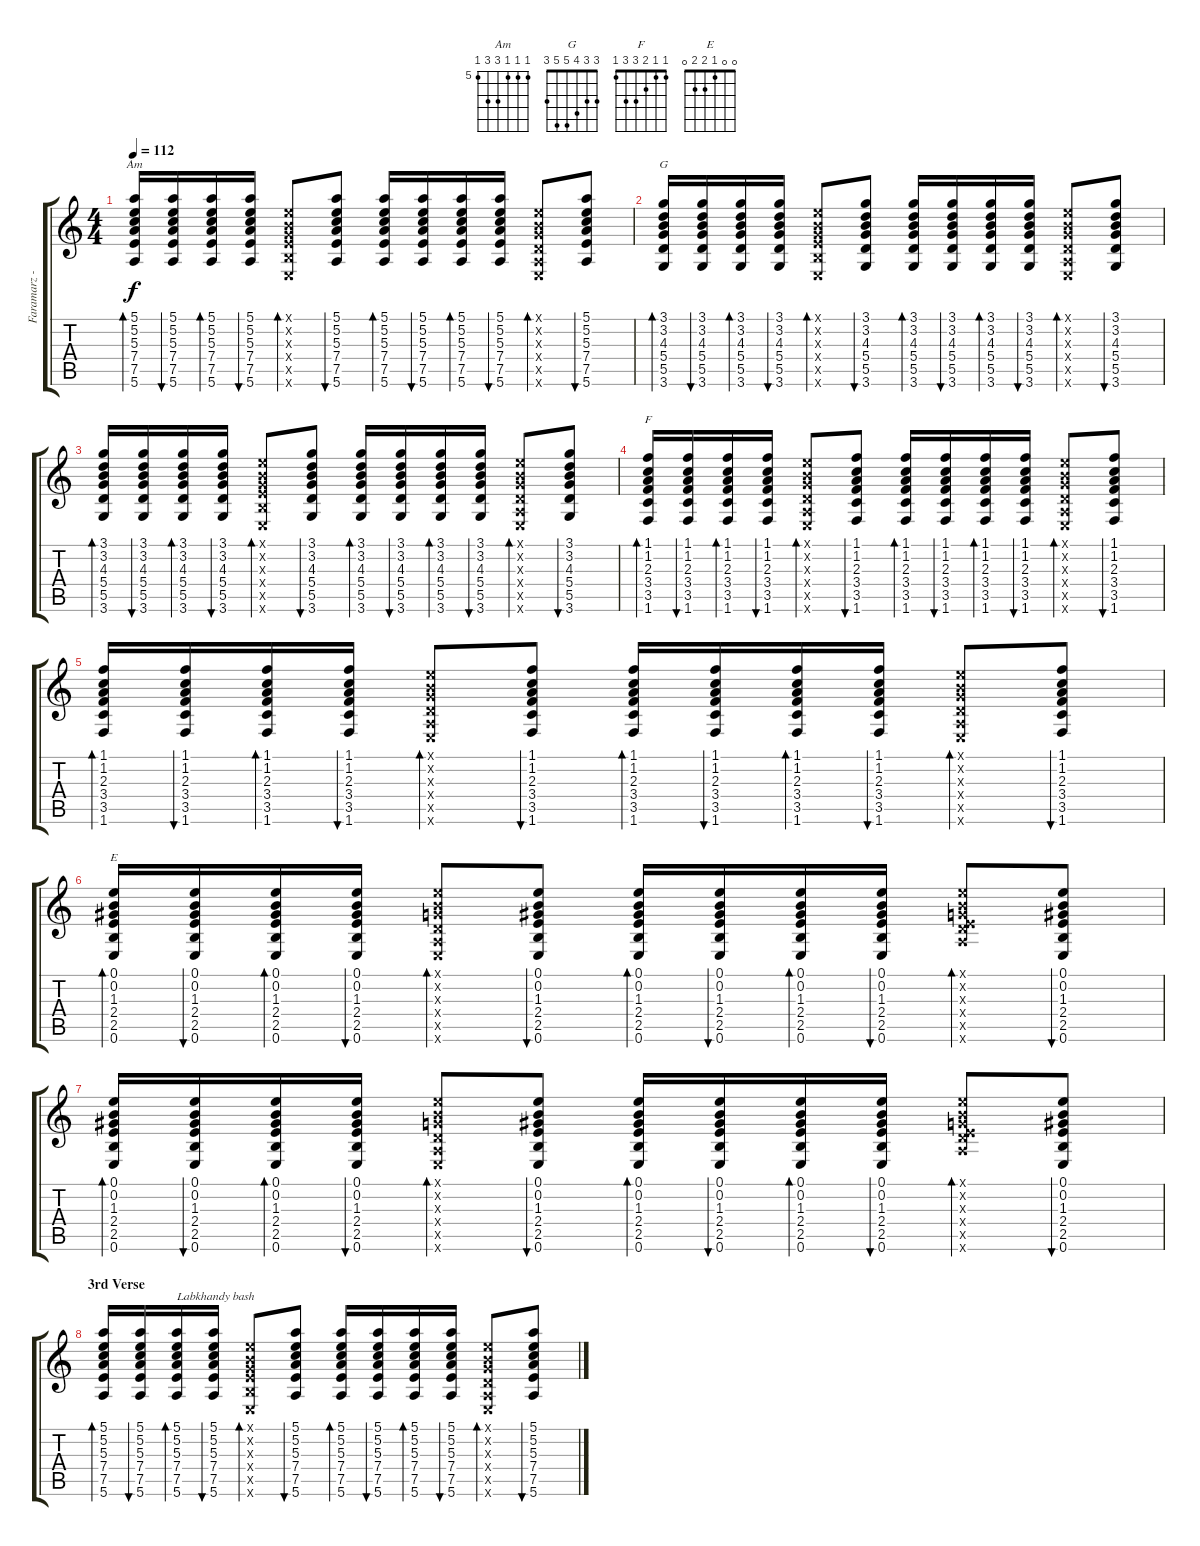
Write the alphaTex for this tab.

\track ("Faramarz - Guitar Rythm" "Faramarz -") {instrument acousticguitarnylon}
\staff {score tabs}
\tuning (E4 B3 G3 D3 A2 E2) {hide}
\chord ("Am" 5 5 5 7 7 5) {firstfret 5}
\chord ("G" 3 3 4 5 5 3)
\chord ("F" 1 1 2 3 3 1)
\chord ("E" 0 0 1 2 2 0)
\ts (4 4)
\tempo 112
\clef g2
\ks c
(5.1 5.2 5.3 7.4 7.5 5.6).16{bd 30 ch "Am" dy f} (5.1 5.2 5.3 7.4 7.5 5.6).16{bu 30} (5.1 5.2 5.3 7.4 7.5 5.6).16{bd 30} (5.1 5.2 5.3 7.4 7.5 5.6).16{bu 30} (0.1{x} 0.2{x} 0.3{x} 2.4{x} 2.5{x} 0.6{x}).8{bd 30} (5.1 5.2 5.3 7.4 7.5 5.6).8{bu 30} (5.1 5.2 5.3 7.4 7.5 5.6).16{bd 30} (5.1 5.2 5.3 7.4 7.5 5.6).16{bu 30} (5.1 5.2 5.3 7.4 7.5 5.6).16{bd 30} (5.1 5.2 5.3 7.4 7.5 5.6).16{bu 30} (0.1{x} 0.2{x} 0.3{x} 0.4{x} 0.5{x} 0.6{x}).8{bd 30} (5.1 5.2 5.3 7.4 7.5 5.6).8{bu 30} |
(3.1 3.2 4.3 5.4 5.5 3.6).16{bd 30 ch "G"} (3.1 3.2 4.3 5.4 5.5 3.6).16{bu 30} (3.1 3.2 4.3 5.4 5.5 3.6).16{bd 30} (3.1 3.2 4.3 5.4 5.5 3.6).16{bu 30} (0.1{x} 0.2{x} 0.3{x} 2.4{x} 2.5{x} 0.6{x}).8{bd 30} (3.1 3.2 4.3 5.4 5.5 3.6).8{bu 30} (3.1 3.2 4.3 5.4 5.5 3.6).16{bd 30} (3.1 3.2 4.3 5.4 5.5 3.6).16{bu 30} (3.1 3.2 4.3 5.4 5.5 3.6).16{bd 30} (3.1 3.2 4.3 5.4 5.5 3.6).16{bu 30} (0.1{x} 0.2{x} 0.3{x} 0.4{x} 0.5{x} 0.6{x}).8{bd 30} (3.1 3.2 4.3 5.4 5.5 3.6).8{bu 30} |
(3.1 3.2 4.3 5.4 5.5 3.6).16{bd 30} (3.1 3.2 4.3 5.4 5.5 3.6).16{bu 30} (3.1 3.2 4.3 5.4 5.5 3.6).16{bd 30} (3.1 3.2 4.3 5.4 5.5 3.6).16{bu 30} (0.1{x} 0.2{x} 0.3{x} 2.4{x} 2.5{x} 0.6{x}).8{bd 30} (3.1 3.2 4.3 5.4 5.5 3.6).8{bu 30} (3.1 3.2 4.3 5.4 5.5 3.6).16{bd 30} (3.1 3.2 4.3 5.4 5.5 3.6).16{bu 30} (3.1 3.2 4.3 5.4 5.5 3.6).16{bd 30} (3.1 3.2 4.3 5.4 5.5 3.6).16{bu 30} (0.1{x} 0.2{x} 0.3{x} 0.4{x} 0.5{x} 0.6{x}).8{bd 30} (3.1 3.2 4.3 5.4 5.5 3.6).8{bu 30} |
(1.1 1.2 2.3 3.4 3.5 1.6).16{bd 30 ch "F"} (1.1 1.2 2.3 3.4 3.5 1.6).16{bu 30} (1.1 1.2 2.3 3.4 3.5 1.6).16{bd 30} (1.1 1.2 2.3 3.4 3.5 1.6).16{bu 30} (0.1{x} 0.2{x} 0.3{x} 0.4{x} 0.5{x} 0.6{x}).8{bd 30} (1.1 1.2 2.3 3.4 3.5 1.6).8{bu 30} (1.1 1.2 2.3 3.4 3.5 1.6).16{bd 30} (1.1 1.2 2.3 3.4 3.5 1.6).16{bu 30} (1.1 1.2 2.3 3.4 3.5 1.6).16{bd 30} (1.1 1.2 2.3 3.4 3.5 1.6).16{bu 30} (0.1{x} 0.2{x} 0.3{x} 0.4{x} 0.5{x} 0.6{x}).8{bd 30} (1.1 1.2 2.3 3.4 3.5 1.6).8{bu 30} |
(1.1 1.2 2.3 3.4 3.5 1.6).16{bd 30} (1.1 1.2 2.3 3.4 3.5 1.6).16{bu 30} (1.1 1.2 2.3 3.4 3.5 1.6).16{bd 30} (1.1 1.2 2.3 3.4 3.5 1.6).16{bu 30} (0.1{x} 0.2{x} 0.3{x} 0.4{x} 0.5{x} 0.6{x}).8{bd 30} (1.1 1.2 2.3 3.4 3.5 1.6).8{bu 30} (1.1 1.2 2.3 3.4 3.5 1.6).16{bd 30} (1.1 1.2 2.3 3.4 3.5 1.6).16{bu 30} (1.1 1.2 2.3 3.4 3.5 1.6).16{bd 30} (1.1 1.2 2.3 3.4 3.5 1.6).16{bu 30} (0.1{x} 0.2{x} 0.3{x} 0.4{x} 0.5{x} 0.6{x}).8{bd 30} (1.1 1.2 2.3 3.4 3.5 1.6).8{bu 30} |
(0.1 0.2 1.3 2.4 2.5 0.6).16{bd 30 ch "E"} (0.1 0.2 1.3 2.4 2.5 0.6).16{bu 30} (0.1 0.2 1.3 2.4 2.5 0.6).16{bd 30} (0.1 0.2 1.3 2.4 2.5 0.6).16{bu 30} (0.1{x} 0.2{x} 0.3{x} 0.4{x} 0.5{x} 0.6{x}).8{bd 30} (0.1 0.2 1.3 2.4 2.5 0.6).8{bu 30} (0.1 0.2 1.3 2.4 2.5 0.6).16{bd 30} (0.1 0.2 1.3 2.4 2.5 0.6).16{bu 30} (0.1 0.2 1.3 2.4 2.5 0.6).16{bd 30} (0.1 0.2 1.3 2.4 2.5 0.6).16{bu 30} (0.1{x} 0.2{x} 0.3{x} 0.4{x} 0.5{x} 12.6{x}).8{bd 30} (0.1 0.2 1.3 2.4 2.5 0.6).8{bu 30} |
(0.1 0.2 1.3 2.4 2.5 0.6).16{bd 30} (0.1 0.2 1.3 2.4 2.5 0.6).16{bu 30} (0.1 0.2 1.3 2.4 2.5 0.6).16{bd 30} (0.1 0.2 1.3 2.4 2.5 0.6).16{bu 30} (0.1{x} 0.2{x} 0.3{x} 0.4{x} 0.5{x} 0.6{x}).8{bd 30} (0.1 0.2 1.3 2.4 2.5 0.6).8{bu 30} (0.1 0.2 1.3 2.4 2.5 0.6).16{bd 30} (0.1 0.2 1.3 2.4 2.5 0.6).16{bu 30} (0.1 0.2 1.3 2.4 2.5 0.6).16{bd 30} (0.1 0.2 1.3 2.4 2.5 0.6).16{bu 30} (0.1{x} 0.2{x} 0.3{x} 0.4{x} 0.5{x} 12.6{x}).8{bd 30} (0.1 0.2 1.3 2.4 2.5 0.6).8{bu 30} |
\section ("" "3rd Verse")
(5.1 5.2 5.3 7.4 7.5 5.6).16{bd 30} (5.1 5.2 5.3 7.4 7.5 5.6).16{bu 30} (5.1 5.2 5.3 7.4 7.5 5.6).16{bd 30 txt "Labkhandy bash"} (5.1 5.2 5.3 7.4 7.5 5.6).16{bu 30} (0.1{x} 0.2{x} 0.3{x} 2.4{x} 2.5{x} 0.6{x}).8{bd 30} (5.1 5.2 5.3 7.4 7.5 5.6).8{bu 30} (5.1 5.2 5.3 7.4 7.5 5.6).16{bd 30} (5.1 5.2 5.3 7.4 7.5 5.6).16{bu 30} (5.1 5.2 5.3 7.4 7.5 5.6).16{bd 30} (5.1 5.2 5.3 7.4 7.5 5.6).16{bu 30} (0.1{x} 0.2{x} 0.3{x} 0.4{x} 0.5{x} 0.6{x}).8{bd 30} (5.1 5.2 5.3 7.4 7.5 5.6).8{bu 30}
